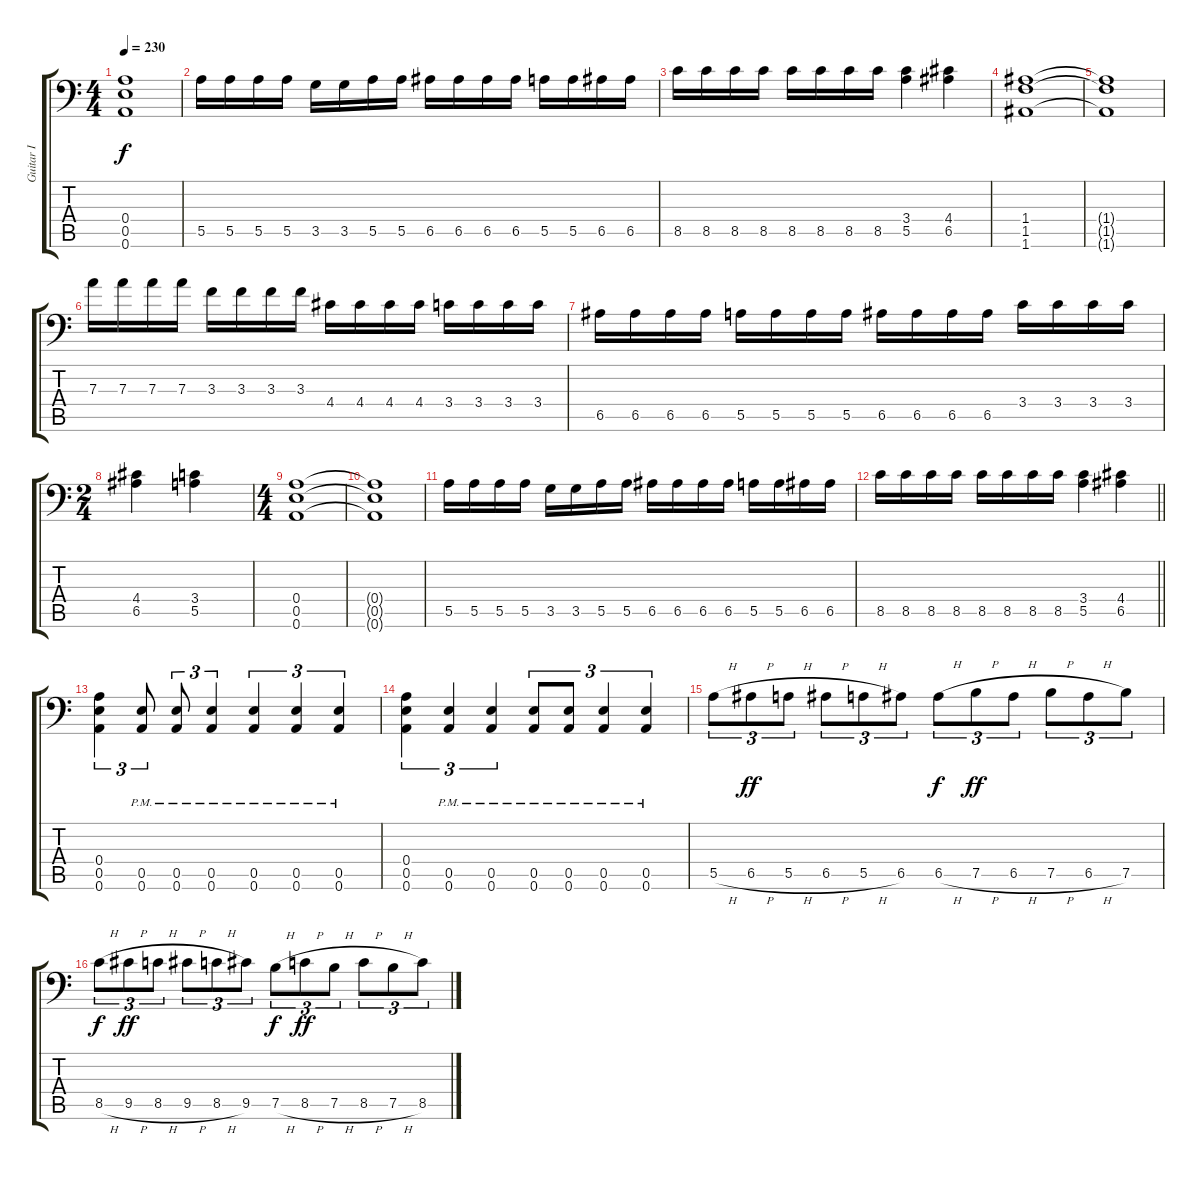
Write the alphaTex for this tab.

\track ("Guitar I" "Guitar I") {instrument distortionguitar}
\staff {score tabs}
\tuning (B3 Gb3 D3 A2 E2 A1) {hide}
\ts (4 4)
\tempo 230
\clef f4
\ks c
(0.4{t} 0.5{t} 0.6{t}).1{dy f} |
5.5.16 5.5.16 5.5.16 5.5.16 3.5.16 3.5.16 5.5.16 5.5.16 6.5.16 6.5.16 6.5.16 6.5.16 5.5.16 5.5.16 6.5.16 6.5.16 |
8.5.16 8.5.16 8.5.16 8.5.16 8.5.16 8.5.16 8.5.16 8.5.16 (3.4 5.5).4 (4.4 6.5).4 |
(1.4 1.5 1.6).1 |
(1.4{t} 1.5{t} 1.6{t}).1 |
7.3.16 7.3.16 7.3.16 7.3.16 3.3.16 3.3.16 3.3.16 3.3.16 4.4.16 4.4.16 4.4.16 4.4.16 3.4.16 3.4.16 3.4.16 3.4.16 |
6.5.16 6.5.16 6.5.16 6.5.16 5.5.16 5.5.16 5.5.16 5.5.16 6.5.16 6.5.16 6.5.16 6.5.16 3.4.16 3.4.16 3.4.16 3.4.16 |
\ts (2 4)
(4.4 6.5).4 (3.4 5.5).4 |
\ts (4 4)
(0.4 0.5 0.6).1 |
(0.4{t} 0.5{t} 0.6{t}).1 |
5.5.16 5.5.16 5.5.16 5.5.16 3.5.16 3.5.16 5.5.16 5.5.16 6.5.16 6.5.16 6.5.16 6.5.16 5.5.16 5.5.16 6.5.16 6.5.16 |
\barLineRight lightlight
8.5.16 8.5.16 8.5.16 8.5.16 8.5.16 8.5.16 8.5.16 8.5.16 (3.4 5.5).4 (4.4 6.5).4 |
\section ("" "")
(0.4 0.5 0.6).4{tu (3 2)} (0.5{pm} 0.6{pm}).8{tu (3 2)} (0.5{pm} 0.6{pm}).8{tu (3 2)} (0.5{pm} 0.6{pm}).4{tu (3 2)} (0.5{pm} 0.6{pm}).4{tu (3 2)} (0.5{pm} 0.6{pm}).4{tu (3 2)} (0.5{pm} 0.6{pm}).4{tu (3 2)} |
(0.4 0.5 0.6).4{tu (3 2)} (0.5{pm} 0.6{pm}).4{tu (3 2)} (0.5{pm} 0.6{pm}).4{tu (3 2)} (0.5{pm} 0.6{pm}).8{tu (3 2)} (0.5{pm} 0.6{pm}).8{tu (3 2)} (0.5{pm} 0.6{pm}).4{tu (3 2)} (0.5{pm} 0.6{pm}).4{tu (3 2)} |
5.5{h}.8{tu (3 2)} 6.5{h}.8{tu (3 2) dy ff} 5.5{h}.8{tu (3 2)} 6.5{h}.8{tu (3 2)} 5.5{h}.8{tu (3 2)} 6.5.8{tu (3 2)} 6.5{h}.8{tu (3 2) dy f} 7.5{h}.8{tu (3 2) dy ff} 6.5{h}.8{tu (3 2)} 7.5{h}.8{tu (3 2)} 6.5{h}.8{tu (3 2)} 7.5.8{tu (3 2)} |
8.5{h}.8{tu (3 2) dy f} 9.5{h}.8{tu (3 2) dy ff} 8.5{h}.8{tu (3 2)} 9.5{h}.8{tu (3 2)} 8.5{h}.8{tu (3 2)} 9.5.8{tu (3 2)} 7.5{h}.8{tu (3 2) dy f} 8.5{h}.8{tu (3 2) dy ff} 7.5{h}.8{tu (3 2)} 8.5{h}.8{tu (3 2)} 7.5{h}.8{tu (3 2)} 8.5.8{tu (3 2)}
